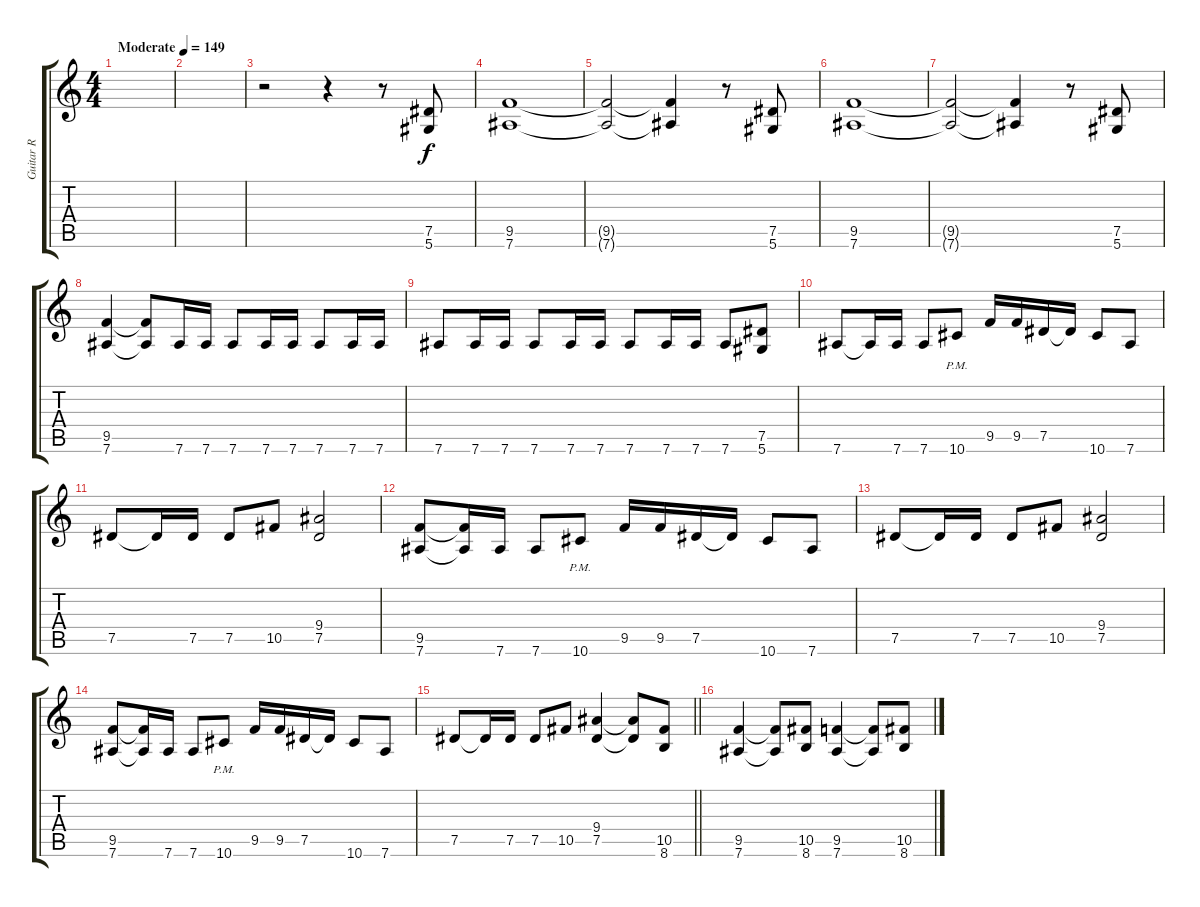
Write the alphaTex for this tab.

\track ("Guitar R" "Guitar R") {instrument overdrivenguitar}
\staff {score tabs}
\tuning (Eb4 Bb3 Gb3 Db3 Ab2 Eb2) {hide}
\ts (4 4)
\tempo (149 "Moderate")
\clef g2
\ks c
|
|
r.2 r.4 r.8 (7.5 5.6).8 |
(9.5 7.6).1 |
(9.5{t} 7.6{t}).2 (9.5{t} 7.6{t}).4 r.8 (7.5 5.6).8 |
(9.5 7.6).1 |
(9.5{t} 7.6{t}).2 (9.5{t} 7.6{t}).4 r.8 (7.5 5.6).8 |
(9.5 7.6).4 (9.5{t} 7.6{t}).8 7.6.16 7.6.16 7.6.8 7.6.16 7.6.16 7.6.8 7.6.16 7.6.16 |
7.6.8 7.6.16 7.6.16 7.6.8 7.6.16 7.6.16 7.6.8 7.6.16 7.6.16 7.6.8 (7.5 5.6).8 |
7.6.8 7.6{t}.16 7.6.16 7.6.8 10.6{pm}.8 9.5.16 9.5.16 7.5.16 7.5{t}.16 10.6.8 7.6.8 |
7.5.8 7.5{t}.16 7.5.16 7.5.8 10.5.8 (9.4 7.5).2 |
(9.5 7.6).8 (9.5{t} 7.6{t}).16 7.6.16 7.6.8 10.6{pm}.8 9.5.16 9.5.16 7.5.16 7.5{t}.16 10.6.8 7.6.8 |
7.5.8 7.5{t}.16 7.5.16 7.5.8 10.5.8 (9.4 7.5).2 |
(9.5 7.6).8 (9.5{t} 7.6{t}).16 7.6.16 7.6.8 10.6{pm}.8 9.5.16 9.5.16 7.5.16 7.5{t}.16 10.6.8 7.6.8 |
\barLineRight lightlight
7.5.8 7.5{t}.16 7.5.16 7.5.8 10.5.8 (9.4 7.5).4 (9.4{t} 7.5{t}).8 (10.5 8.6).8 |
(9.5 7.6).4 (9.5{t} 7.6{t}).8 (10.5 8.6).8 (9.5 7.6).4 (9.5{t} 7.6{t}).8 (10.5 8.6).8
